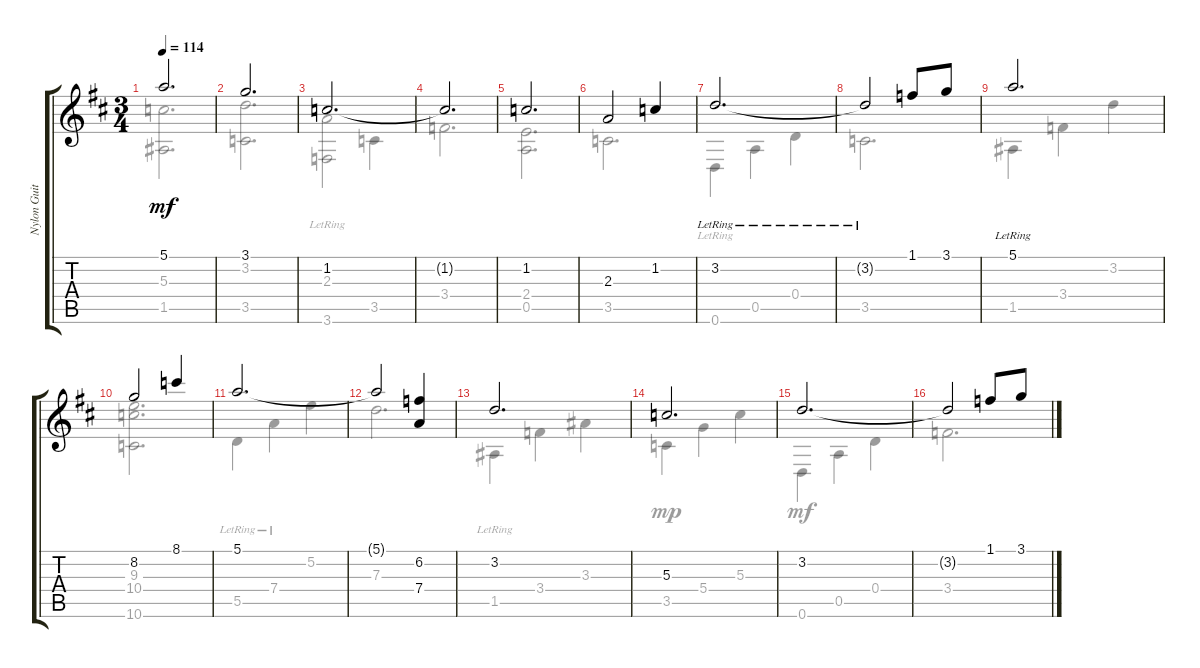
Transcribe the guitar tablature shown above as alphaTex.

\track ("Nylon Guitar" "Nylon Guit") {instrument acousticguitarnylon}
\staff {score tabs}
\tuning (E4 B3 G3 D3 A2 D2) {hide}
\voice
\ts (3 4)
\tempo 114
\clef g2
\ks d
5.1.2{d dy mf} |
3.1.2{d} |
1.2.2{d} |
1.2{t}.2{d} |
1.2.2{d} |
2.3.2 1.2.4 |
3.2{lr}.2{d} |
3.2{lr t}.2 1.1.8 3.1.8 |
5.1{lr}.2{d} |
8.2.2 8.1.4 |
5.1.2{d} |
5.1{t}.2 (6.2 7.4).4 |
3.2.2{d} |
5.3.2{d} |
3.2.2{d} |
3.2{t}.2 1.1.8 3.1.8
\voice
\clef g2
\ottava regular
\simile none
\ks d
(5.3 1.5).2{d dy mf} |
(3.2 3.5).2{d} |
(2.3 3.6{lr}).2 3.5.4 |
3.4.2{d} |
(2.4 0.5).2{d} |
3.5.2{d} |
0.6{lr}.4 0.5.4 0.4.4 |
3.5.2{d} |
1.5.4 3.4.4 3.2.4 |
(9.3 10.4 10.6).2{d} |
5.5{lr}.4 7.4{lr}.4 5.2.4 |
7.3.2{d} |
1.5{lr}.4 3.4.4 3.3.4 |
3.5.4{dy mp} 5.4.4 5.3.4 |
0.6.4{dy mf} 0.5.4 0.4.4 |
3.4.2{d}
